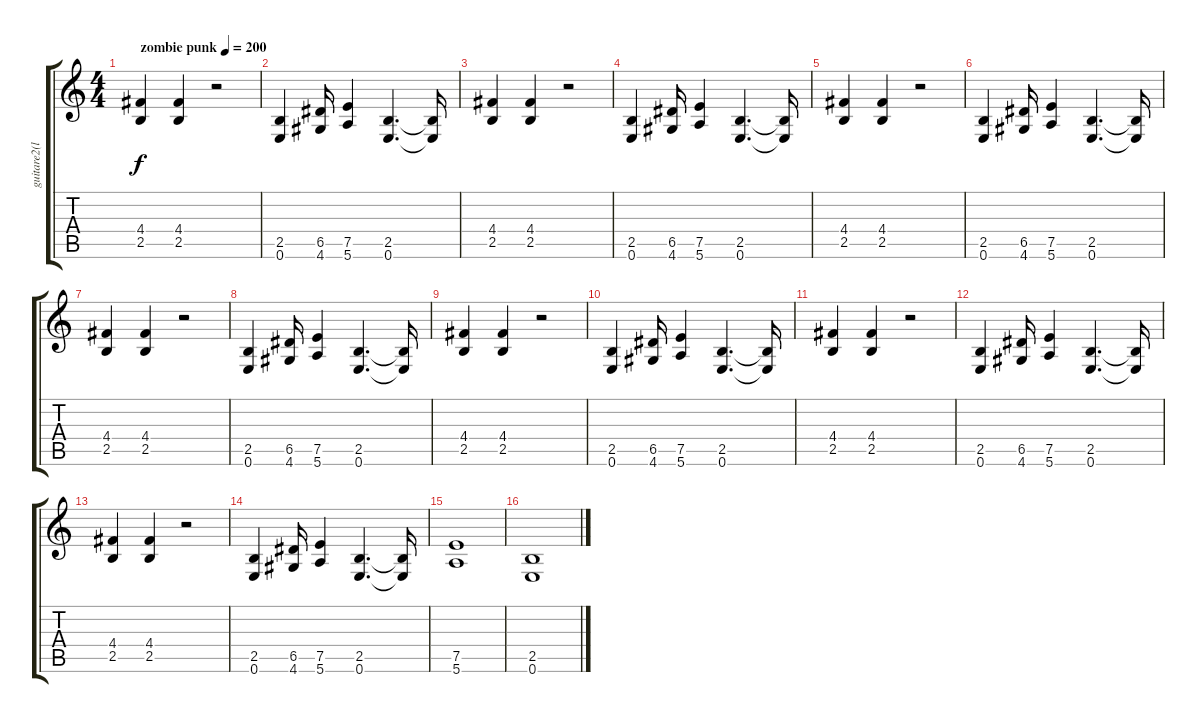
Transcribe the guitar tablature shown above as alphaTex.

\track ("guitare2(lars)" "guitare2(l") {instrument distortionguitar}
\staff {score tabs}
\tuning (E4 B3 G3 D3 A2 E2) {hide}
\ts (4 4)
\tempo (200 "zombie punk")
\clef g2
\ks c
(4.4 2.5).4{dy f instrument distortionguitar} (4.4 2.5).4 r.2 |
(2.5 0.6).4 (6.5 4.6).16 (7.5 5.6).4 (2.5 0.6).4{d} (2.5{t} 0.6{t}).16 |
(4.4 2.5).4 (4.4 2.5).4 r.2 |
(2.5 0.6).4 (6.5 4.6).16 (7.5 5.6).4 (2.5 0.6).4{d} (2.5{t} 0.6{t}).16 |
(4.4 2.5).4 (4.4 2.5).4 r.2 |
(2.5 0.6).4 (6.5 4.6).16 (7.5 5.6).4 (2.5 0.6).4{d} (2.5{t} 0.6{t}).16 |
(4.4 2.5).4 (4.4 2.5).4 r.2 |
(2.5 0.6).4 (6.5 4.6).16 (7.5 5.6).4 (2.5 0.6).4{d} (2.5{t} 0.6{t}).16 |
(4.4 2.5).4 (4.4 2.5).4 r.2 |
(2.5 0.6).4 (6.5 4.6).16 (7.5 5.6).4 (2.5 0.6).4{d} (2.5{t} 0.6{t}).16 |
(4.4 2.5).4 (4.4 2.5).4 r.2 |
(2.5 0.6).4 (6.5 4.6).16 (7.5 5.6).4 (2.5 0.6).4{d} (2.5{t} 0.6{t}).16 |
(4.4 2.5).4 (4.4 2.5).4 r.2 |
(2.5 0.6).4 (6.5 4.6).16 (7.5 5.6).4 (2.5 0.6).4{d} (2.5{t} 0.6{t}).16 |
(7.5 5.6).1 |
(2.5 0.6).1
